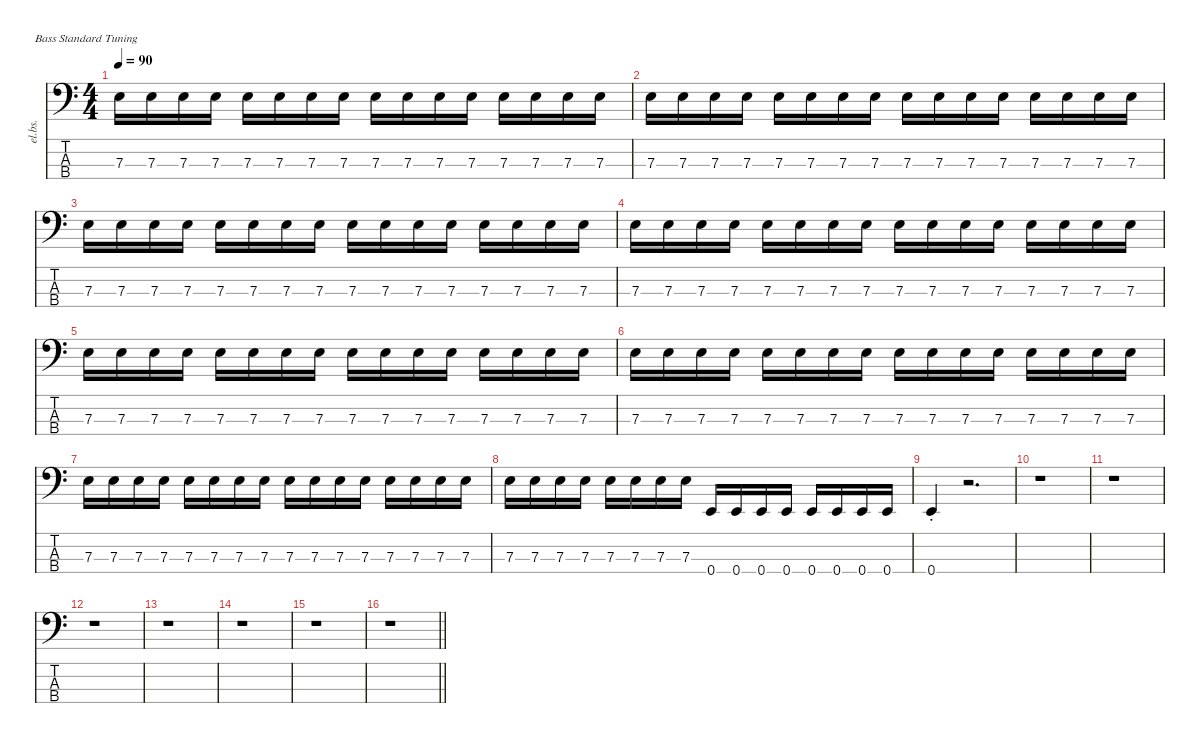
\defaultSystemsLayout 4
\hideDynamics
\bracketExtendMode nobrackets
\track ("Electric Bass" "el.bs.") {instrument electricbassfinger}
\staff {score tabs}
\tuning (G2 D2 A1 E1)
\ts (4 4)
\tempo 90
\clef f4
\ks c
7.3.16{dy mf instrument electricbassfinger beam Down} 7.3.16{beam Down} 7.3.16{beam Down} 7.3.16{beam Down} 7.3.16{beam Down} 7.3.16{beam Down} 7.3.16{beam Down} 7.3.16{beam Down} 7.3.16{beam Down} 7.3.16{beam Down} 7.3.16{beam Down} 7.3.16{beam Down} 7.3.16{beam Down} 7.3.16{beam Down} 7.3.16{beam Down} 7.3.16{beam Down} |
7.3.16{beam Down} 7.3.16{beam Down} 7.3.16{beam Down} 7.3.16{beam Down} 7.3.16{beam Down} 7.3.16{beam Down} 7.3.16{beam Down} 7.3.16{beam Down} 7.3.16{beam Down} 7.3.16{beam Down} 7.3.16{beam Down} 7.3.16{beam Down} 7.3.16{beam Down} 7.3.16{beam Down} 7.3.16{beam Down} 7.3.16{beam Down} |
7.3.16{beam Down} 7.3.16{beam Down} 7.3.16{beam Down} 7.3.16{beam Down} 7.3.16{beam Down} 7.3.16{beam Down} 7.3.16{beam Down} 7.3.16{beam Down} 7.3.16{beam Down} 7.3.16{beam Down} 7.3.16{beam Down} 7.3.16{beam Down} 7.3.16{beam Down} 7.3.16{beam Down} 7.3.16{beam Down} 7.3.16{beam Down} |
7.3.16{beam Down} 7.3.16{beam Down} 7.3.16{beam Down} 7.3.16{beam Down} 7.3.16{beam Down} 7.3.16{beam Down} 7.3.16{beam Down} 7.3.16{beam Down} 7.3.16{beam Down} 7.3.16{beam Down} 7.3.16{beam Down} 7.3.16{beam Down} 7.3.16{beam Down} 7.3.16{beam Down} 7.3.16{beam Down} 7.3.16{beam Down} |
7.3.16{beam Down} 7.3.16{beam Down} 7.3.16{beam Down} 7.3.16{beam Down} 7.3.16{beam Down} 7.3.16{beam Down} 7.3.16{beam Down} 7.3.16{beam Down} 7.3.16{beam Down} 7.3.16{beam Down} 7.3.16{beam Down} 7.3.16{beam Down} 7.3.16{beam Down} 7.3.16{beam Down} 7.3.16{beam Down} 7.3.16{beam Down} |
7.3.16{beam Down} 7.3.16{beam Down} 7.3.16{beam Down} 7.3.16{beam Down} 7.3.16{beam Down} 7.3.16{beam Down} 7.3.16{beam Down} 7.3.16{beam Down} 7.3.16{beam Down} 7.3.16{beam Down} 7.3.16{beam Down} 7.3.16{beam Down} 7.3.16{beam Down} 7.3.16{beam Down} 7.3.16{beam Down} 7.3.16{beam Down} |
7.3.16{beam Down} 7.3.16{beam Down} 7.3.16{beam Down} 7.3.16{beam Down} 7.3.16{beam Down} 7.3.16{beam Down} 7.3.16{beam Down} 7.3.16{beam Down} 7.3.16{beam Down} 7.3.16{beam Down} 7.3.16{beam Down} 7.3.16{beam Down} 7.3.16{beam Down} 7.3.16{beam Down} 7.3.16{beam Down} 7.3.16{beam Down} |
7.3.16{beam Down} 7.3.16{beam Down} 7.3.16{beam Down} 7.3.16{beam Down} 7.3.16{beam Down} 7.3.16{beam Down} 7.3.16{beam Down} 7.3.16{beam Down} 0.4.16{beam Up} 0.4.16{beam Up} 0.4.16{beam Up} 0.4.16{beam Up} 0.4.16{beam Up} 0.4.16{beam Up} 0.4.16{beam Up} 0.4.16{beam Up} |
0.4{st}.4{beam Up} r.2{d beam Down} |
r.1{beam Down} |
r.1{beam Down} |
r.1{beam Down} |
r.1{beam Down} |
r.1{beam Down} |
r.1{beam Down} |
\barLineRight lightlight
r.1{beam Down}
